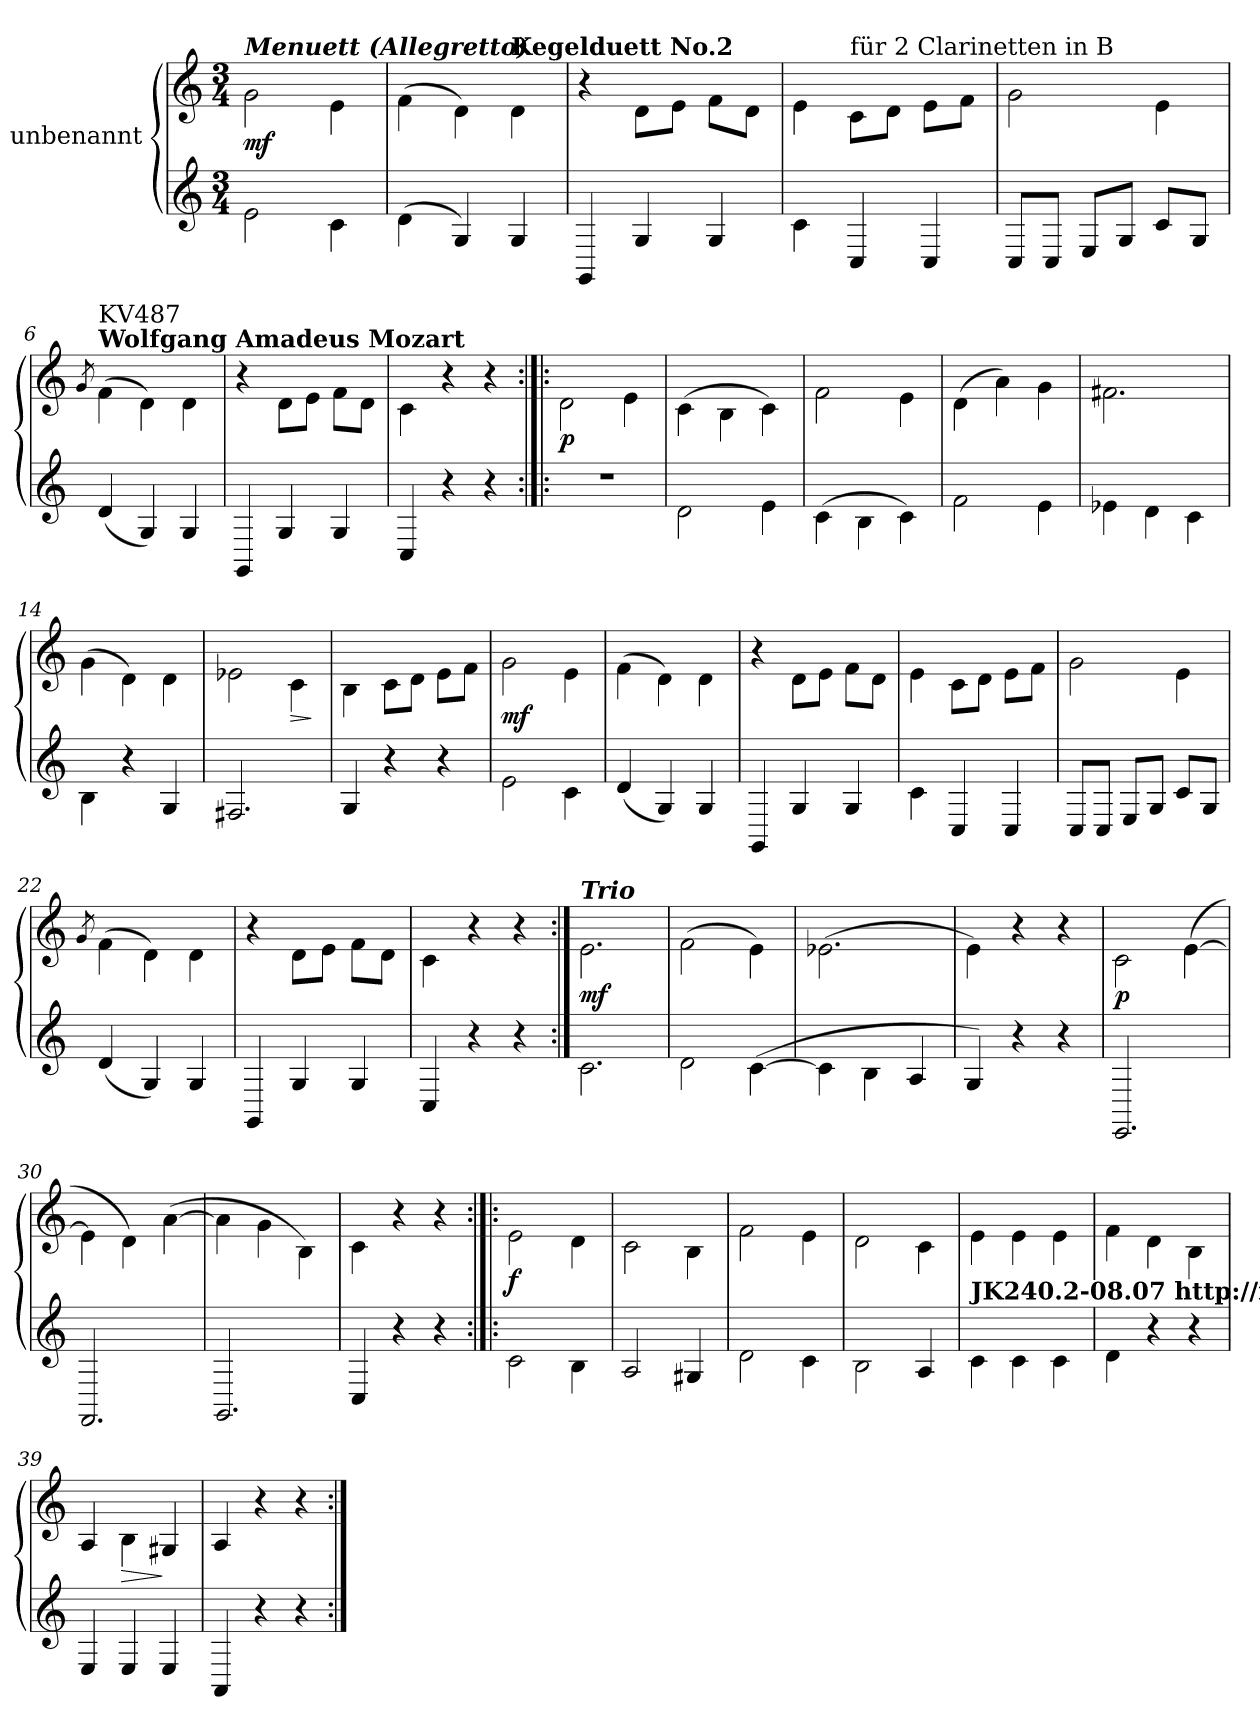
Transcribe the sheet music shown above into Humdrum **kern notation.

**kern	**kern	**dynam
*part2	*part1	*part1
*staff2	*staff1	*staff1
*I"unbenannt	*I"unbenannt	*
*clefG2	*clefG2	*
*ITrd-7c-12	*ITrd-7c-12	*
*k[]	*k[]	*
*M3/4	*M3/4	*
=1	=1	=1
!	!LO:TX:a:Bi:t=Menuett (Allegretto)	!
!	!	!LO:DY:b
2ee\	2gg\	mf
4cc\	4ee\	.
=2	=2	=2
(4dd\	(4ff\	.
4g/)	4dd\)	.
!	!LO:TX:a:B:t=Kegelduett No.2	!
4g/	4dd\	.
=3	=3	=3
4G/	4r	.
4g/	8dd\L	.
.	8ee\J	.
4g/	8ff\L	.
.	8dd\J	.
=4	=4	=4
4cc\	4ee\	.
!	!LO:TX:a:t=für 2 Clarinetten in B	!
4c/	8cc\L	.
.	8dd\J	.
4c/	8ee\L	.
.	8ff\J	.
=5	=5	=5
8c/L	2gg\	.
8c/J	.	.
8e/L	.	.
8g/J	.	.
8cc/L	4ee\	.
8g/J	.	.
=6	=6	=6
.	8qgg/	.
!	!LO:TX:a:B:t=Wolfgang Amadeus Mozart	!
!	!LO:TX:a:t=KV487	!
(4dd/	(4ff\	.
4g/)	4dd\)	.
4g/	4dd\	.
!!LO:LB:g=z
=7	=7	=7
4G/	4r	.
4g/	8dd\L	.
.	8ee\J	.
4g/	8ff\L	.
.	8dd\J	.
=8	=8	=8
4c/	4cc\	.
4r	4r	.
4r	4r	.
=9:|!|:	=9:|!|:	=9:|!|:
!	!	!LO:DY:b
2.r	2dd\	p
.	4ee\	.
=10	=10	=10
2dd\	(4cc\	.
.	4b\	.
4ee\	4cc\)	.
=11	=11	=11
(4cc\	2ff\	.
4b\	.	.
4cc\)	4ee\	.
=12	=12	=12
2ff\	(4dd\	.
.	4aa\)	.
4ee\	4gg\	.
!!LO:LB:g=z
=13	=13	=13
4ee-X\	2.ff#X\	.
4dd\	.	.
4cc\	.	.
=14	=14	=14
4b\	(4gg\	.
4r	4dd\)	.
4g/	4dd\	.
=15	=15	=15
2.f#X/	2ee-X\	.
!	!	!LO:HP:b
.	4cc\	>
.	.	]
=16	=16	=16
4g/	4b\	.
4r	8cc\L	.
.	8dd\J	.
4r	8ee\L	.
.	8ff\J	.
=17	=17	=17
!	!	!LO:DY:b
2ee\	2gg\	mf
4cc\	4ee\	.
=18	=18	=18
(4dd/	(4ff\	.
4g/)	4dd\)	.
4g/	4dd\	.
!!LO:LB:g=z
=19	=19	=19
4G/	4r	.
4g/	8dd\L	.
.	8ee\J	.
4g/	8ff\L	.
.	8dd\J	.
=20	=20	=20
4cc\	4ee\	.
4c/	8cc\L	.
.	8dd\J	.
4c/	8ee\L	.
.	8ff\J	.
=21	=21	=21
8c/L	2gg\	.
8c/J	.	.
8e/L	.	.
8g/J	.	.
8cc/L	4ee\	.
8g/J	.	.
=22	=22	=22
.	8qgg/	.
(4dd/	(4ff\	.
4g/)	4dd\)	.
4g/	4dd\	.
=23	=23	=23
4G/	4r	.
4g/	8dd\L	.
.	8ee\J	.
4g/	8ff\L	.
.	8dd\J	.
!!LO:LB:g=z
=24	=24	=24
4c/	4cc\	.
4r	4r	.
4r	4r	.
!!LO:LB:g=z
=25:|!	=25:|!	=25:|!
!	!LO:TX:a:Bi:t=Trio	!
!	!	!LO:DY:b
2.cc\	2.ee\	mf
=26	=26	=26
2dd\	(2ff\	.
([4cc\	4ee\)	.
=27	=27	=27
4cc\]	(2.ee-X\	.
4b\	.	.
4a/	.	.
=28	=28	=28
4g/)	4ee\)	.
4r	4r	.
4r	4r	.
=29	=29	=29
!	!	!LO:DY:b
2.E/	2cc\	p
.	([4ee\	.
=30	=30	=30
2.F/	4ee\]	.
.	4dd\)	.
.	([4aa\	.
=31	=31	=31
2.G/	4aa\]	.
.	4gg\	.
.	4b\)	.
=32	=32	=32
4c/	4cc\	.
4r	4r	.
4r	4r	.
!!LO:PB:g=z
=33:|!|:	=33:|!|:	=33:|!|:
!	!	!LO:DY:b
2cc\	2ee\	f
4b\	4dd\	.
=34	=34	=34
2a/	2cc\	.
4g#X/	4b\	.
=35	=35	=35
2dd\	2ff\	.
4cc\	4ee\	.
=36	=36	=36
2b\	2dd\	.
4a/	4cc\	.
=37	=37	=37
!LO:TX:a:B:t=JK240.2-08.07 http&colon;//icking-music-archive.org	!	!
4cc\	4ee\	.
4cc\	4ee\	.
4cc\	4ee\	.
=38	=38	=38
4dd\	4ff\	.
4r	4dd\	.
4r	4b\	.
=39	=39	=39
4e/	4a/	.
!	!	!LO:HP:b
4e/	4b\	>
4e/	4g#X/	]
=40	=40	=40
4A/	4a/	.
4r	4r	.
4r	4r	.
=:|!	=:|!	=:|!
*-	*-	*-
